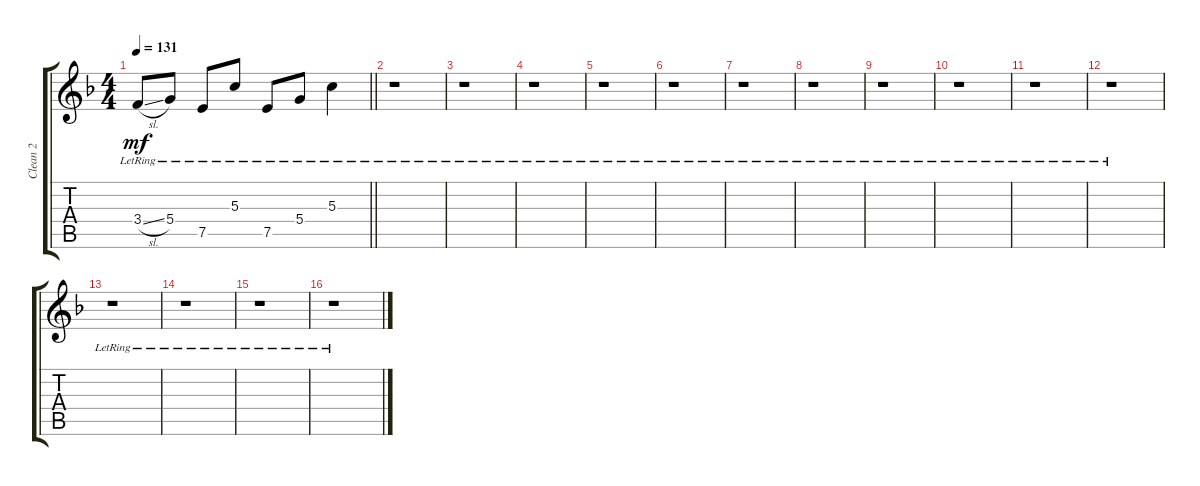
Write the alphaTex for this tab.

\track ("Clean 2" "Clean 2") {instrument electricguitarclean}
\staff {score tabs}
\tuning (E4 B3 G3 D3 A2 D2) {hide}
\ts (4 4)
\tempo 131
\clef g2
\barLineRight lightlight
\ks f
3.4{sl lr}.8{dy mf} 5.4{lr}.8 7.5{lr}.8 5.3{lr}.8 7.5{lr}.8 5.4{lr}.8 5.3{lr}.4 |
r.1 |
r.1 |
r.1 |
r.1 |
r.1 |
r.1 |
r.1 |
r.1 |
r.1 |
r.1 |
r.1 |
r.1 |
r.1 |
r.1 |
r.1
